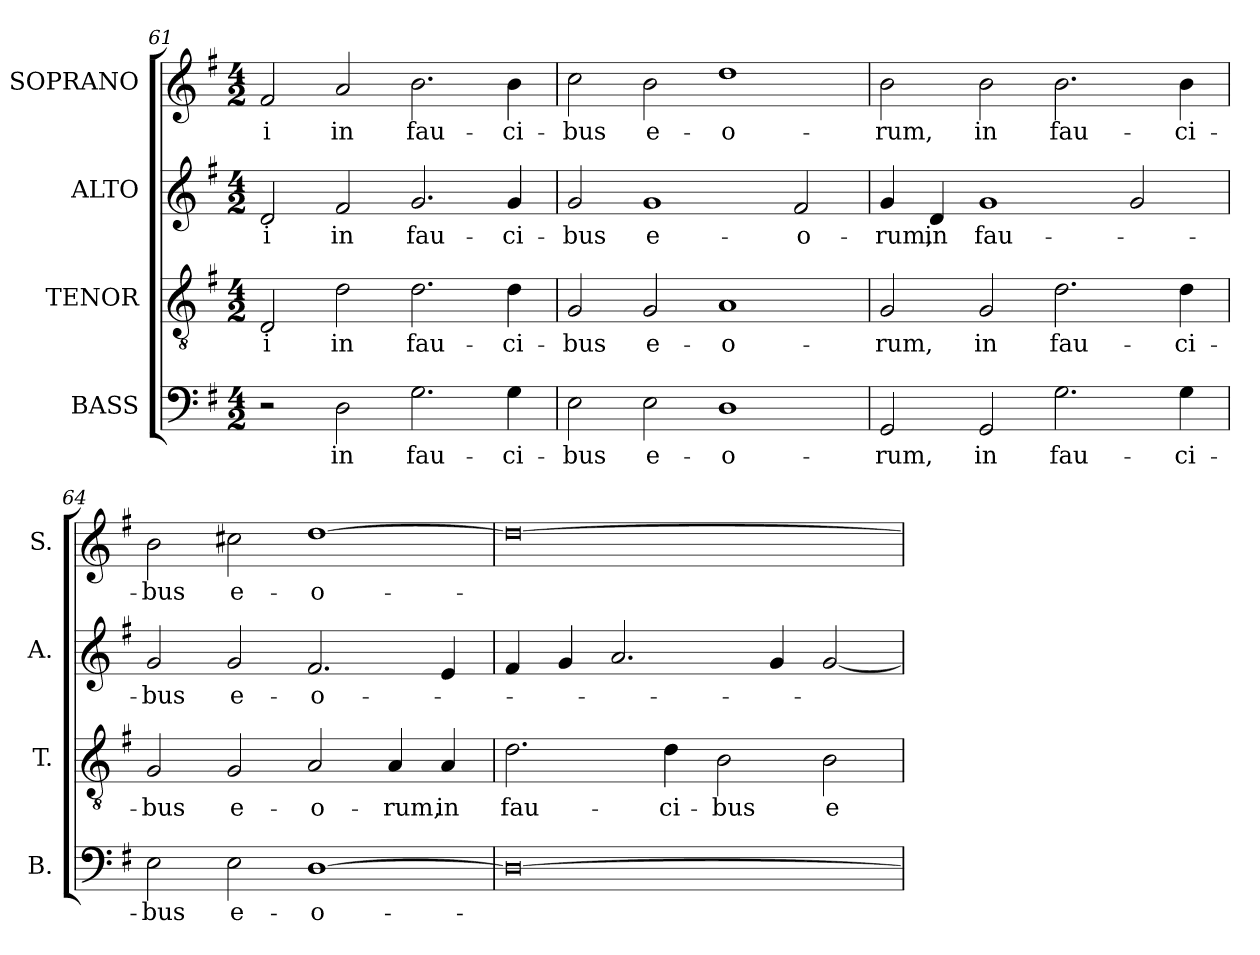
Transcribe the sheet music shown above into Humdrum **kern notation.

**kern	**text	**kern	**text	**kern	**text	**kern	**text
*part4	*part4	*part3	*part3	*part2	*part2	*part1	*part1
*staff4	*staff4	*staff3	*staff3	*staff2	*staff2	*staff1	*staff1
*I"BASS	*	*I"TENOR	*	*I"ALTO	*	*I"SOPRANO	*
*I'B.	*	*I'T.	*	*I'A.	*	*I'S.	*
*clefF4	*	*clefGv2	*	*clefG2	*	*clefG2	*
*	*	*ITrd7c12	*	*	*	*	*
*k[f#]	*	*k[f#]	*	*k[f#]	*	*k[f#]	*
*G:	*	*G:	*	*G:	*	*G:	*
*M4/2	*	*M4/2	*	*M4/2	*	*M4/2	*
=61	=61	=61	=61	=61	=61	=61	=61
!	!	!	!LO:LY:b:color=#000000	!	!	!	!
!	!	!	!	!	!LO:LY:b:color=#000000	!	!
!	!	!	!	!	!	!	!LO:LY:b:color=#000000
2r	.	2DDi/	-i	2di/	-i	2f#i/	-i
!	!LO:LY:b:color=#000000	!	!	!	!	!	!
!	!	!	!LO:LY:b:color=#000000	!	!	!	!
!	!	!	!	!	!LO:LY:b:color=#000000	!	!
!	!	!	!	!	!	!	!LO:LY:b:color=#000000
2Di\	in	2Di\	in	2f#i/	in	2ai/	in
!	!LO:LY:b:color=#000000	!	!	!	!	!	!
!	!	!	!LO:LY:b:color=#000000	!	!	!	!
!	!	!	!	!	!LO:LY:b:color=#000000	!	!
!	!	!	!	!	!	!	!LO:LY:b:color=#000000
2.Gi\	fau-	2.Di\	fau-	2.gi/	fau-	2.bi\	fau-
!	!LO:LY:b:color=#000000	!	!	!	!	!	!
!	!	!	!LO:LY:b:color=#000000	!	!	!	!
!	!	!	!	!	!LO:LY:b:color=#000000	!	!
!	!	!	!	!	!	!	!LO:LY:b:color=#000000
4Gi\	-ci-	4Di\	-ci-	4gi/	-ci-	4bi\	-ci-
!!LO:LB:g=z
=62	=62	=62	=62	=62	=62	=62	=62
!	!LO:LY:b:color=#000000	!	!	!	!	!	!
!	!	!	!LO:LY:b:color=#000000	!	!	!	!
!	!	!	!	!	!LO:LY:b:color=#000000	!	!
!	!	!	!	!	!	!	!LO:LY:b:color=#000000
2Ei\	-bus	2GGi/	-bus	2gi/	-bus	2cci\	-bus
!	!LO:LY:b:color=#000000	!	!	!	!	!	!
!	!	!	!LO:LY:b:color=#000000	!	!	!	!
!	!	!	!	!	!LO:LY:b:color=#000000	!	!
!	!	!	!	!	!	!	!LO:LY:b:color=#000000
2Ei\	e-	2GGi/	e-	1gi	e-	2bi\	e-
!	!LO:LY:b:color=#000000	!	!	!	!	!	!
!	!	!	!LO:LY:b:color=#000000	!	!	!	!
!	!	!	!	!	!	!	!LO:LY:b:color=#000000
1Di	-o-	1AAi	-o-	.	.	1ddi	-o-
!	!	!	!	!	!LO:LY:b:color=#000000	!	!
.	.	.	.	2f#i/	-o-	.	.
=63	=63	=63	=63	=63	=63	=63	=63
!	!LO:LY:b:color=#000000	!	!	!	!	!	!
!	!	!	!LO:LY:b:color=#000000	!	!	!	!
!	!	!	!	!	!LO:LY:b:color=#000000	!	!
!	!	!	!	!	!	!	!LO:LY:b:color=#000000
2GGi/	-rum,	2GGi/	-rum,	4gi/	-rum,	2bi\	-rum,
!	!	!	!	!	!LO:LY:b:color=#000000	!	!
.	.	.	.	4di/	in	.	.
!	!LO:LY:b:color=#000000	!	!	!	!	!	!
!	!	!	!LO:LY:b:color=#000000	!	!	!	!
!	!	!	!	!	!LO:LY:b:color=#000000	!	!
!	!	!	!	!	!	!	!LO:LY:b:color=#000000
2GGi/	in	2GGi/	in	1gi	fau-	2bi\	in
!	!LO:LY:b:color=#000000	!	!	!	!	!	!
!	!	!	!LO:LY:b:color=#000000	!	!	!	!
!	!	!	!	!	!	!	!LO:LY:b:color=#000000
2.Gi\	fau-	2.Di\	fau-	.	.	2.bi\	fau-
.	.	.	.	2gi/	.	.	.
!	!LO:LY:b:color=#000000	!	!	!	!	!	!
!	!	!	!LO:LY:b:color=#000000	!	!	!	!
!	!	!	!	!	!	!	!LO:LY:b:color=#000000
4Gi\	-ci-	4Di\	-ci-	.	.	4bi\	-ci-
=64	=64	=64	=64	=64	=64	=64	=64
!	!LO:LY:b:color=#000000	!	!	!	!	!	!
!	!	!	!LO:LY:b:color=#000000	!	!	!	!
!	!	!	!	!	!LO:LY:b:color=#000000	!	!
!	!	!	!	!	!	!	!LO:LY:b:color=#000000
2Ei\	-bus	2GGi/	-bus	2gi/	-bus	2bi\	-bus
!	!LO:LY:b:color=#000000	!	!	!	!	!	!
!	!	!	!LO:LY:b:color=#000000	!	!	!	!
!	!	!	!	!	!LO:LY:b:color=#000000	!	!
!	!	!	!	!	!	!	!LO:LY:b:color=#000000
2Ei\	e-	2GGi/	e-	2gi/	e-	2cc#Xi\	e-
!	!LO:LY:b:color=#000000	!	!	!	!	!	!
!	!	!	!LO:LY:b:color=#000000	!	!	!	!
!	!	!	!	!	!LO:LY:b:color=#000000	!	!
!	!	!	!	!	!	!	!LO:LY:b:color=#000000
[1Di	-o-	2AAi/	-o-	2.f#i/	-o-	[1ddi	-o-
!	!	!	!LO:LY:b:color=#000000	!	!	!	!
.	.	4AAi/	-rum,	.	.	.	.
!	!	!	!LO:LY:b:color=#000000	!	!	!	!
.	.	4AAi/	in	4ei/	.	.	.
=65	=65	=65	=65	=65	=65	=65	=65
!	!	!	!LO:LY:b:color=#000000	!	!	!	!
0Di_	.	2.Di\	fau-	4f#i/	.	0ddi_	.
.	.	.	.	4gi/	.	.	.
.	.	.	.	2.ai/	.	.	.
!	!	!	!LO:LY:b:color=#000000	!	!	!	!
.	.	4Di\	-ci-	.	.	.	.
!	!	!	!LO:LY:b:color=#000000	!	!	!	!
.	.	2BBi\	-bus	.	.	.	.
.	.	.	.	4gi/	.	.	.
!	!	!	!LO:LY:b:color=#000000	!	!	!	!
.	.	2BBi\	e-	[2gi/	.	.	.
=	=	=	=	=	=	=	=
*-	*-	*-	*-	*-	*-	*-	*-
